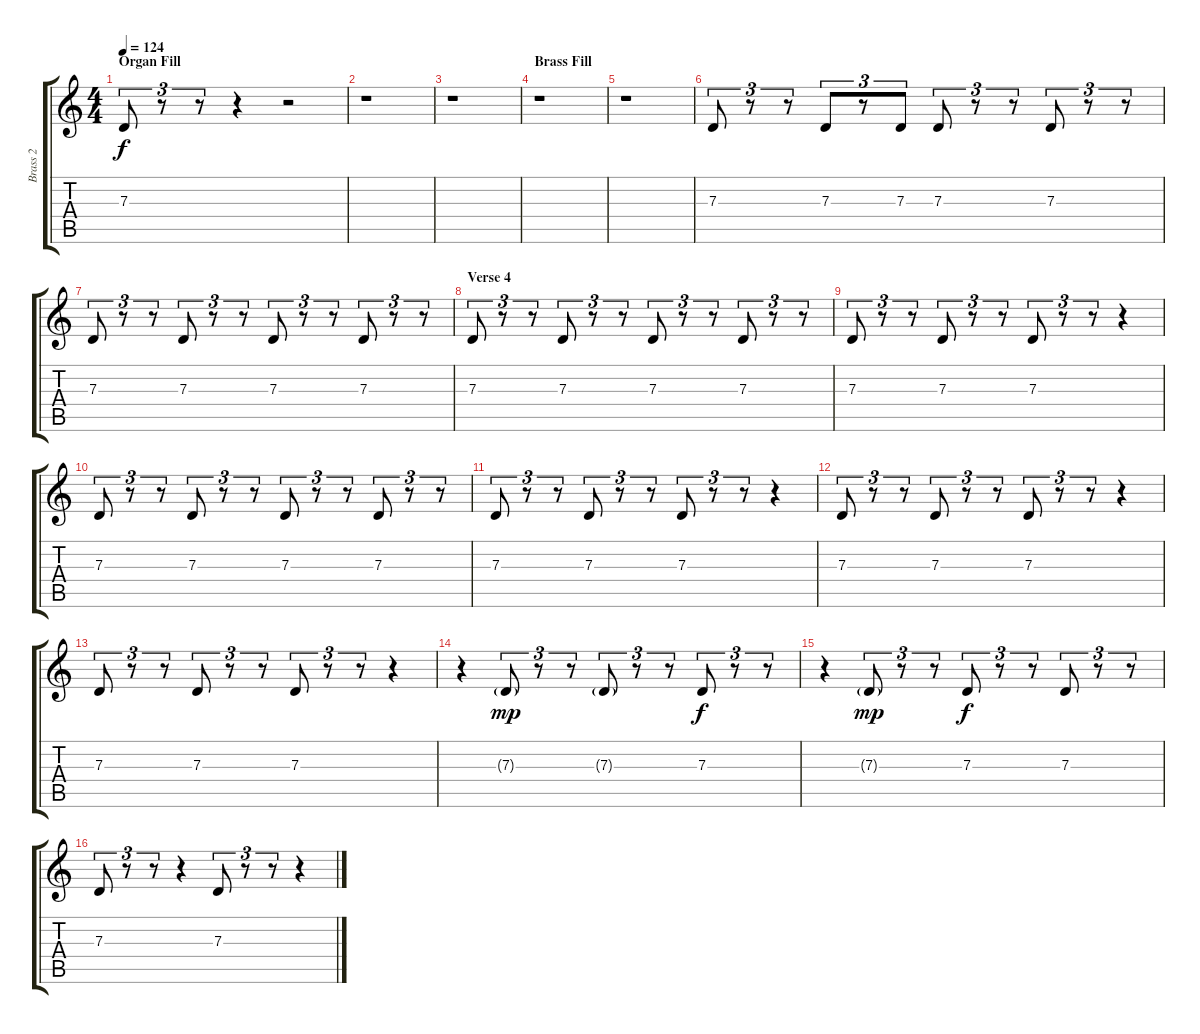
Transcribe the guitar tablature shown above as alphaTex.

\track ("Brass 2" "Brass 2") {instrument trombone}
\staff {score tabs}
\tuning (E4 B3 G3 D3 A2 E2) {hide}
\ts (4 4)
\section ("" "Organ Fill")
\tempo 124
\clef g2
\ks c
7.3.8{tu (3 2) dy f} r.8{tu (3 2)} r.8{tu (3 2)} r.4 r.2 |
r.1 |
r.1 |
\section ("" "Brass Fill")
r.1 |
r.1 |
7.3.8{tu (3 2)} r.8{tu (3 2)} r.8{tu (3 2)} 7.3.8{tu (3 2)} r.8{tu (3 2)} 7.3.8{tu (3 2)} 7.3.8{tu (3 2)} r.8{tu (3 2)} r.8{tu (3 2)} 7.3.8{tu (3 2)} r.8{tu (3 2)} r.8{tu (3 2)} |
7.3.8{tu (3 2)} r.8{tu (3 2)} r.8{tu (3 2)} 7.3.8{tu (3 2)} r.8{tu (3 2)} r.8{tu (3 2)} 7.3.8{tu (3 2)} r.8{tu (3 2)} r.8{tu (3 2)} 7.3.8{tu (3 2)} r.8{tu (3 2)} r.8{tu (3 2)} |
\section ("" "Verse 4")
7.3.8{tu (3 2)} r.8{tu (3 2)} r.8{tu (3 2)} 7.3.8{tu (3 2)} r.8{tu (3 2)} r.8{tu (3 2)} 7.3.8{tu (3 2)} r.8{tu (3 2)} r.8{tu (3 2)} 7.3.8{tu (3 2)} r.8{tu (3 2)} r.8{tu (3 2)} |
7.3.8{tu (3 2)} r.8{tu (3 2)} r.8{tu (3 2)} 7.3.8{tu (3 2)} r.8{tu (3 2)} r.8{tu (3 2)} 7.3.8{tu (3 2)} r.8{tu (3 2)} r.8{tu (3 2)} r.4 |
7.3.8{tu (3 2)} r.8{tu (3 2)} r.8{tu (3 2)} 7.3.8{tu (3 2)} r.8{tu (3 2)} r.8{tu (3 2)} 7.3.8{tu (3 2)} r.8{tu (3 2)} r.8{tu (3 2)} 7.3.8{tu (3 2)} r.8{tu (3 2)} r.8{tu (3 2)} |
7.3.8{tu (3 2)} r.8{tu (3 2)} r.8{tu (3 2)} 7.3.8{tu (3 2)} r.8{tu (3 2)} r.8{tu (3 2)} 7.3.8{tu (3 2)} r.8{tu (3 2)} r.8{tu (3 2)} r.4 |
7.3.8{tu (3 2)} r.8{tu (3 2)} r.8{tu (3 2)} 7.3.8{tu (3 2)} r.8{tu (3 2)} r.8{tu (3 2)} 7.3.8{tu (3 2)} r.8{tu (3 2)} r.8{tu (3 2)} r.4 |
7.3.8{tu (3 2)} r.8{tu (3 2)} r.8{tu (3 2)} 7.3.8{tu (3 2)} r.8{tu (3 2)} r.8{tu (3 2)} 7.3.8{tu (3 2)} r.8{tu (3 2)} r.8{tu (3 2)} r.4 |
r.4 7.3{g}.8{tu (3 2) dy mp} r.8{tu (3 2)} r.8{tu (3 2)} 7.3{g}.8{tu (3 2)} r.8{tu (3 2)} r.8{tu (3 2)} 7.3.8{tu (3 2) dy f} r.8{tu (3 2)} r.8{tu (3 2)} |
r.4 7.3{g}.8{tu (3 2) dy mp} r.8{tu (3 2)} r.8{tu (3 2)} 7.3.8{tu (3 2) dy f} r.8{tu (3 2)} r.8{tu (3 2)} 7.3.8{tu (3 2)} r.8{tu (3 2)} r.8{tu (3 2)} |
7.3.8{tu (3 2)} r.8{tu (3 2)} r.8{tu (3 2)} r.4 7.3.8{tu (3 2)} r.8{tu (3 2)} r.8{tu (3 2)} r.4
